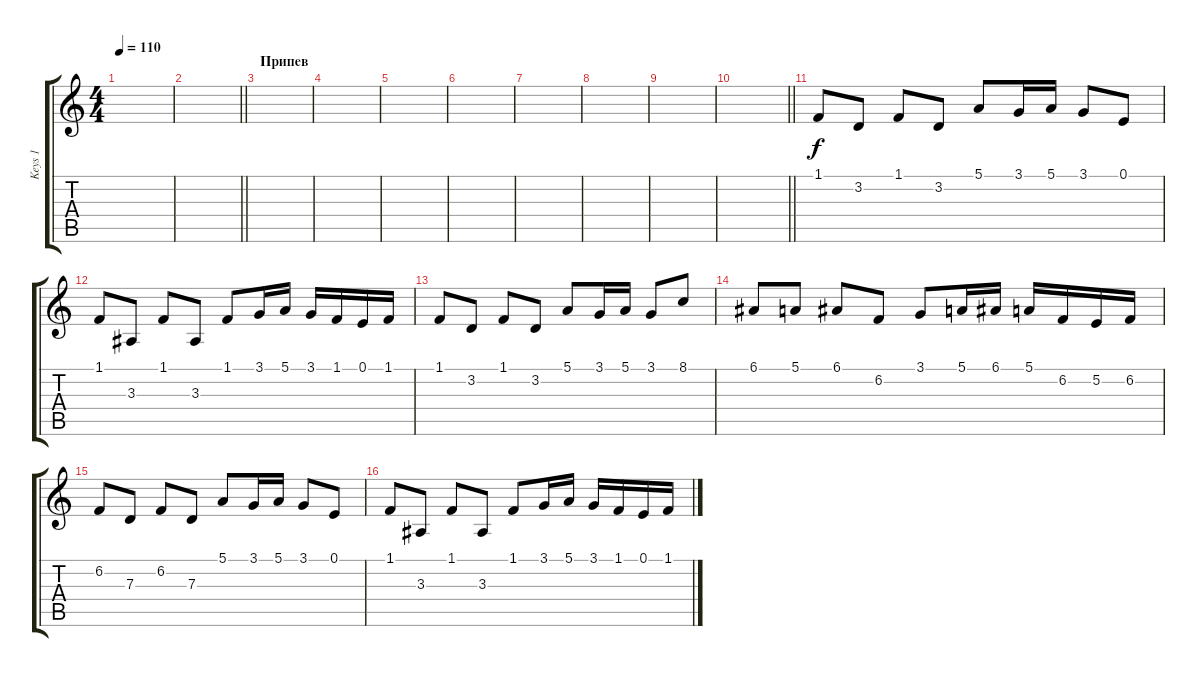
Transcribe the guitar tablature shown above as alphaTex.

\track ("Keys 1" "Keys 1") {instrument pizzicatostrings}
\staff {score tabs}
\tuning (E4 B3 G3 D3 A2 E2) {hide}
\ts (4 4)
\tempo 110
\clef g2
\ks c
|
\barLineRight lightlight
|
\section ("" "Припев")
|
|
|
|
|
|
|
\barLineRight lightlight
|
1.1.8 3.2.8 1.1.8 3.2.8 5.1.8 3.1.16 5.1.16 3.1.8 0.1.8 |
1.1.8 3.3.8 1.1.8 3.3.8 1.1.8 3.1.16 5.1.16 3.1.16 1.1.16 0.1.16 1.1.16 |
1.1.8 3.2.8 1.1.8 3.2.8 5.1.8 3.1.16 5.1.16 3.1.8 8.1.8 |
6.1.8 5.1.8 6.1.8 6.2.8 3.1.8 5.1.16 6.1.16 5.1.16 6.2.16 5.2.16 6.2.16 |
6.2.8 7.3.8 6.2.8 7.3.8 5.1.8 3.1.16 5.1.16 3.1.8 0.1.8 |
1.1.8 3.3.8 1.1.8 3.3.8 1.1.8 3.1.16 5.1.16 3.1.16 1.1.16 0.1.16 1.1.16
